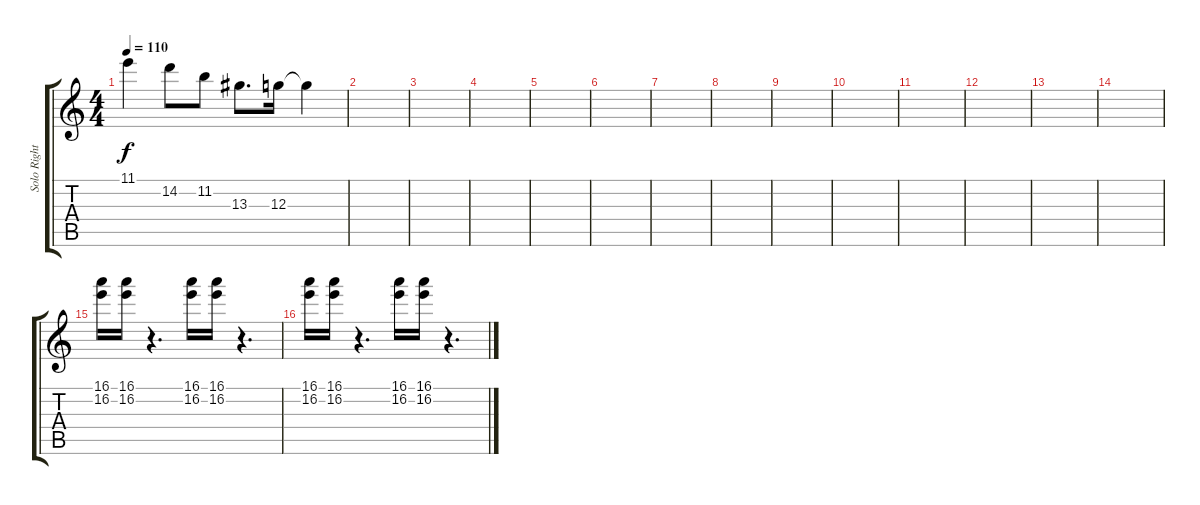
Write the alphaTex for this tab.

\track ("Solo Right" "Solo Right") {instrument distortionguitar}
\staff {score tabs}
\tuning (F4 C4 G3 D3 A2 E2) {hide}
\ts (4 4)
\tempo 110
\clef g2
\ks c
11.1.4{dy f} 14.2.8 11.2.8 13.3.8{d} 12.3.16 12.3{t}.4 |
|
|
|
|
|
|
|
|
|
|
|
|
|
(16.1 16.2).16 (16.1 16.2).16 r.4{d} (16.1 16.2).16 (16.1 16.2).16 r.4{d} |
(16.1 16.2).16 (16.1 16.2).16 r.4{d} (16.1 16.2).16 (16.1 16.2).16 r.4{d}
